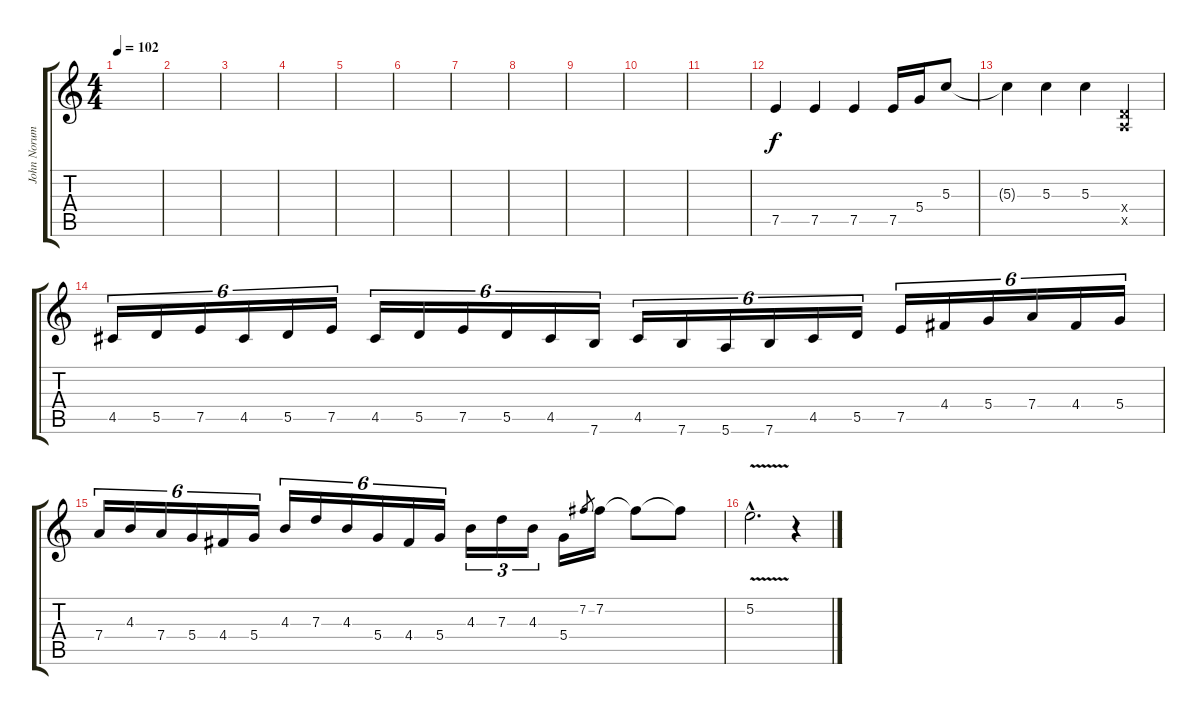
\track ("John Norum ( solo )" "John Norum") {instrument overdrivenguitar}
\staff {score tabs}
\tuning (E4 B3 G3 D3 A2 E2) {hide}
\ts (4 4)
\tempo 102
\clef g2
\ks c
|
|
|
|
|
|
|
|
|
|
|
7.5.4 7.5.4 7.5.4 7.5.16 5.4.16 5.3.8 |
5.3{t}.4 5.3.4 5.3.4 (0.4{x} 0.5{x}).4 |
4.5.16{tu (6 4)} 5.5.16{tu (6 4)} 7.5.16{tu (6 4)} 4.5.16{tu (6 4)} 5.5.16{tu (6 4)} 7.5.16{tu (6 4)} 4.5.16{tu (6 4)} 5.5.16{tu (6 4)} 7.5.16{tu (6 4)} 5.5.16{tu (6 4)} 4.5.16{tu (6 4)} 7.6.16{tu (6 4)} 4.5.16{tu (6 4)} 7.6.16{tu (6 4)} 5.6.16{tu (6 4)} 7.6.16{tu (6 4)} 4.5.16{tu (6 4)} 5.5.16{tu (6 4)} 7.5.16{tu (6 4)} 4.4.16{tu (6 4)} 5.4.16{tu (6 4)} 7.4.16{tu (6 4)} 4.4.16{tu (6 4)} 5.4.16{tu (6 4)} |
7.4.16{tu (6 4)} 4.3.16{tu (6 4)} 7.4.16{tu (6 4)} 5.4.16{tu (6 4)} 4.4.16{tu (6 4)} 5.4.16{tu (6 4)} 4.3.16{tu (6 4)} 7.3.16{tu (6 4)} 4.3.16{tu (6 4)} 5.4.16{tu (6 4)} 4.4.16{tu (6 4)} 5.4.16{tu (6 4)} 4.3.16{tu (3 2)} 7.3.16{tu (3 2)} 4.3.16{tu (3 2)} 5.4.16 7.2.8{gr} 7.2.16 7.2{t}.8 7.2{t}.8 |
5.2{v hac}.2{d} r.4
